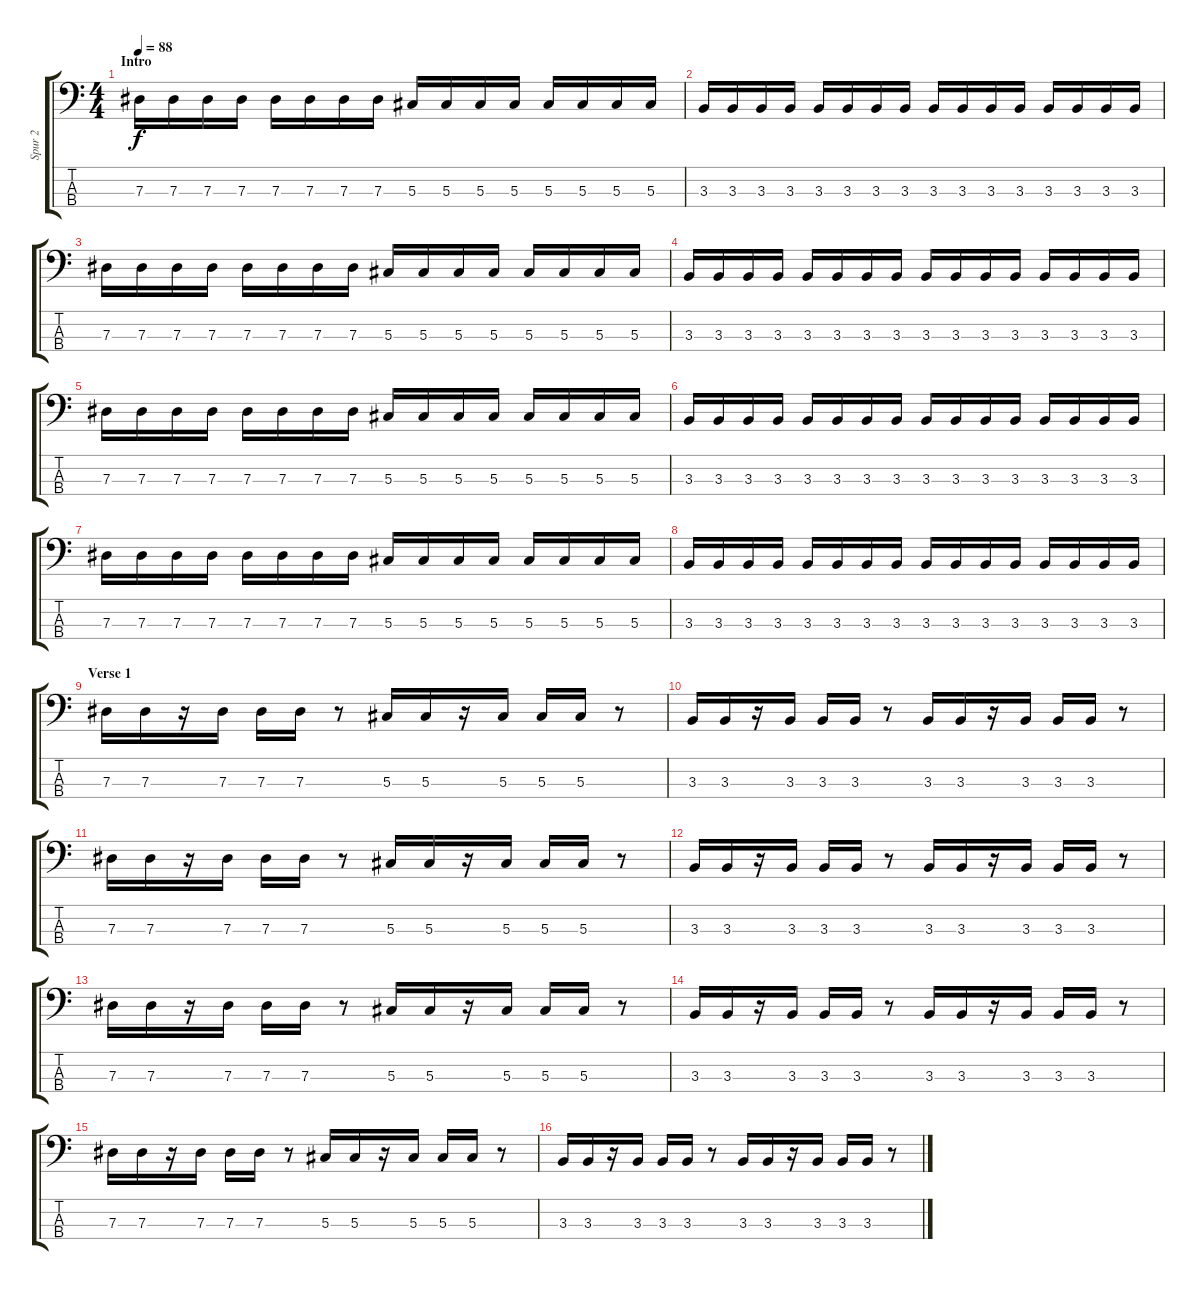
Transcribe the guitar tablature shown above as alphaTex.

\track ("Spur 2" "Spur 2") {instrument electricbassfinger}
\staff {score tabs}
\tuning (Gb2 Db2 Ab1 Eb1) {hide}
\ts (4 4)
\section ("" "Intro")
\tempo 88
\clef f4
\ks c
7.3.16{dy f instrument electricbassfinger} 7.3.16 7.3.16 7.3.16 7.3.16 7.3.16 7.3.16 7.3.16 5.3.16 5.3.16 5.3.16 5.3.16 5.3.16 5.3.16 5.3.16 5.3.16 |
3.3.16 3.3.16 3.3.16 3.3.16 3.3.16 3.3.16 3.3.16 3.3.16 3.3.16 3.3.16 3.3.16 3.3.16 3.3.16 3.3.16 3.3.16 3.3.16 |
7.3.16 7.3.16 7.3.16 7.3.16 7.3.16 7.3.16 7.3.16 7.3.16 5.3.16 5.3.16 5.3.16 5.3.16 5.3.16 5.3.16 5.3.16 5.3.16 |
3.3.16 3.3.16 3.3.16 3.3.16 3.3.16 3.3.16 3.3.16 3.3.16 3.3.16 3.3.16 3.3.16 3.3.16 3.3.16 3.3.16 3.3.16 3.3.16 |
7.3.16 7.3.16 7.3.16 7.3.16 7.3.16 7.3.16 7.3.16 7.3.16 5.3.16 5.3.16 5.3.16 5.3.16 5.3.16 5.3.16 5.3.16 5.3.16 |
3.3.16 3.3.16 3.3.16 3.3.16 3.3.16 3.3.16 3.3.16 3.3.16 3.3.16 3.3.16 3.3.16 3.3.16 3.3.16 3.3.16 3.3.16 3.3.16 |
7.3.16 7.3.16 7.3.16 7.3.16 7.3.16 7.3.16 7.3.16 7.3.16 5.3.16 5.3.16 5.3.16 5.3.16 5.3.16 5.3.16 5.3.16 5.3.16 |
3.3.16 3.3.16 3.3.16 3.3.16 3.3.16 3.3.16 3.3.16 3.3.16 3.3.16 3.3.16 3.3.16 3.3.16 3.3.16 3.3.16 3.3.16 3.3.16 |
\section ("" "Verse 1")
7.3.16 7.3.16 r.16 7.3.16 7.3.16 7.3.16 r.8 5.3.16 5.3.16 r.16 5.3.16 5.3.16 5.3.16 r.8 |
3.3.16 3.3.16 r.16 3.3.16 3.3.16 3.3.16 r.8 3.3.16 3.3.16 r.16 3.3.16 3.3.16 3.3.16 r.8 |
7.3.16 7.3.16 r.16 7.3.16 7.3.16 7.3.16 r.8 5.3.16 5.3.16 r.16 5.3.16 5.3.16 5.3.16 r.8 |
3.3.16 3.3.16 r.16 3.3.16 3.3.16 3.3.16 r.8 3.3.16 3.3.16 r.16 3.3.16 3.3.16 3.3.16 r.8 |
7.3.16 7.3.16 r.16 7.3.16 7.3.16 7.3.16 r.8 5.3.16 5.3.16 r.16 5.3.16 5.3.16 5.3.16 r.8 |
3.3.16 3.3.16 r.16 3.3.16 3.3.16 3.3.16 r.8 3.3.16 3.3.16 r.16 3.3.16 3.3.16 3.3.16 r.8 |
7.3.16 7.3.16 r.16 7.3.16 7.3.16 7.3.16 r.8 5.3.16 5.3.16 r.16 5.3.16 5.3.16 5.3.16 r.8 |
3.3.16 3.3.16 r.16 3.3.16 3.3.16 3.3.16 r.8 3.3.16 3.3.16 r.16 3.3.16 3.3.16 3.3.16 r.8
